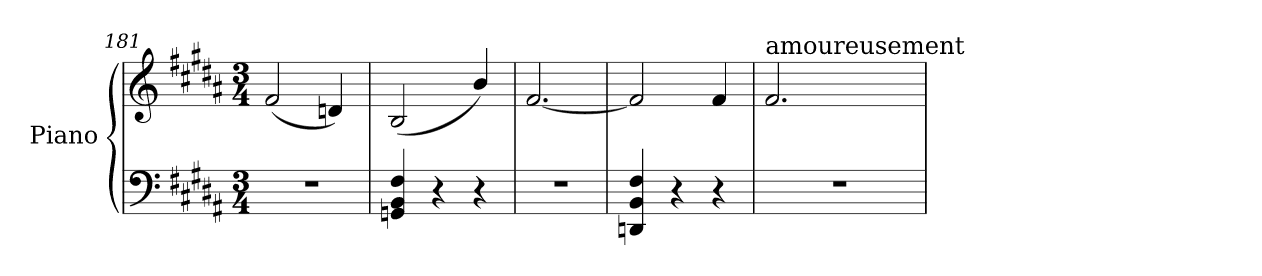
**kern	**kern
*part1	*part1
*staff2	*staff1
*I"Piano	*
*I'Pno	*
*clefF4	*clefG2
*k[f#c#g#d#a#]	*k[f#c#g#d#a#]
*B:	*B:
*M3/4	*M3/4
=181	=181
2.r	(2f#/
.	4dn/)
=182	=182
4GGn/ 4BB/ 4F#/	(2B/
4r	.
4r	4b/)
=183	=183
2.r	[2.f#/
=184	=184
4DDn/ 4BB/ 4F#/	2f#/]
4r	.
4r	4f#/
=185	=185
!	!LO:TX:a:t=amoureusement
2.r	2.f#/
=	=
*-	*-
